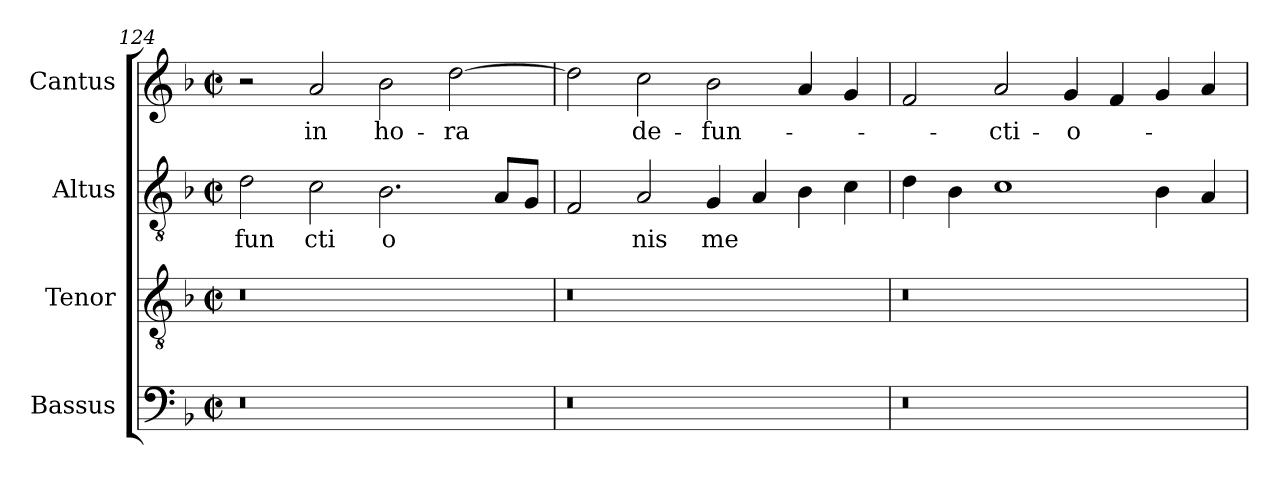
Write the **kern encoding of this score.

**kern	**kern	**kern	**text	**kern	**text
*part4	*part3	*part2	*part2	*part1	*part1
*staff4	*staff3	*staff2	*staff2	*staff1	*staff1
*I"Bassus	*I"Tenor	*I"Altus	*	*I"Cantus	*
*clefF4	*clefGv2	*clefGv2	*	*clefG2	*
*k[b-]	*k[b-]	*k[b-]	*	*k[b-]	*
*F:	*F:	*F:	*	*F:	*
*M2/2	*M2/2	*M2/2	*	*M2/2	*
*met(c|)	*met(c|)	*met(c|)	*	*met(c|)	*
=124	=124	=124	=124	=124	=124
!	!	!	!LO:LY:b:cj	!	!
0r	0r	2d\	fun	2r	.
!	!	!	!LO:LY:b:cj	!	!LO:LY:b:cj
.	.	2c\	cti	2a/	in
!	!	!	!LO:LY:b:cj	!	!LO:LY:b:cj
.	.	2.B-\	o	2b-\	ho-
!	!	!	!	!	!LO:LY:b:cj
.	.	.	.	[>2dd\	-ra
.	.	8A/L	.	.	.
.	.	8G/J	.	.	.
!!LO:PB:g=z
=125	=125	=125	=125	=125	=125
0r	0r	2F/	.	2dd\]	.
!	!	!	!LO:LY:b:cj	!	!LO:LY:b:cj
.	.	2A/	nis	2cc\	de-
!	!	!	!LO:LY:b	!	!LO:LY:b
.	.	4G/	me	2b-\	-fun-
.	.	4A/	.	.	.
.	.	4B-\	.	4a/	.
.	.	4c\	.	4g/	.
=126	=126	=126	=126	=126	=126
0r	0r	4d\	.	2f/	.
.	.	4B-\	.	.	.
!	!	!	!	!	!LO:LY:b:cj
.	.	1c	.	2a/	-cti-
!	!	!	!	!	!LO:LY:b:cj
.	.	.	.	4g/	-o-
.	.	.	.	4f/	.
.	.	4B-\	.	4g/	.
.	.	4A/	.	4a/	.
=	=	=	=	=	=
*-	*-	*-	*-	*-	*-
